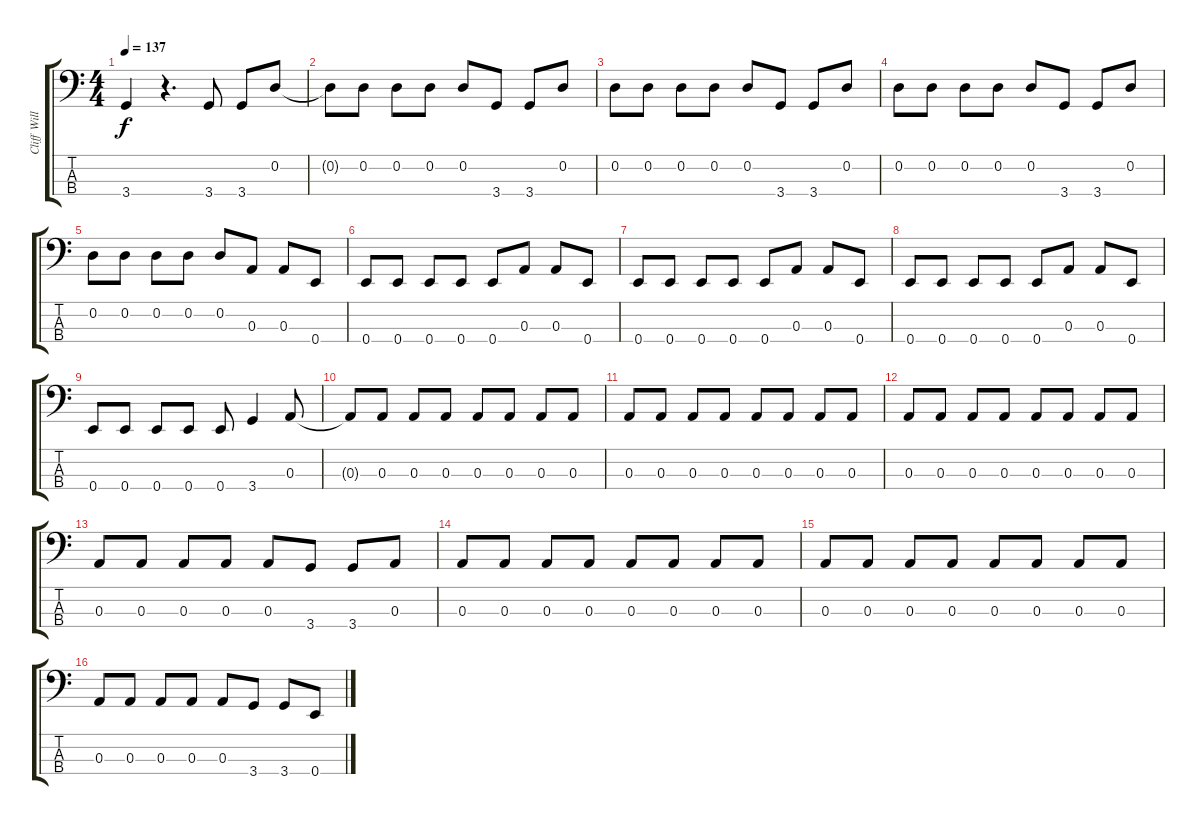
\track ("Cliff Williams / Bass" "Cliff Will") {instrument electricbassfinger}
\staff {score tabs}
\tuning (G2 D2 A1 E1) {hide}
\ts (4 4)
\tempo 137
\clef f4
\ks c
3.4{t}.4{dy f} r.4{d} 3.4.8 3.4.8 0.2.8 |
0.2{t}.8 0.2.8 0.2.8 0.2.8 0.2.8 3.4.8 3.4.8 0.2.8 |
0.2.8 0.2.8 0.2.8 0.2.8 0.2.8 3.4.8 3.4.8 0.2.8 |
0.2.8 0.2.8 0.2.8 0.2.8 0.2.8 3.4.8 3.4.8 0.2.8 |
0.2.8 0.2.8 0.2.8 0.2.8 0.2.8 0.3.8 0.3.8 0.4.8 |
0.4.8 0.4.8 0.4.8 0.4.8 0.4.8 0.3.8 0.3.8 0.4.8 |
0.4.8 0.4.8 0.4.8 0.4.8 0.4.8 0.3.8 0.3.8 0.4.8 |
0.4.8 0.4.8 0.4.8 0.4.8 0.4.8 0.3.8 0.3.8 0.4.8 |
0.4.8 0.4.8 0.4.8 0.4.8 0.4.8 3.4.4 0.3.8 |
0.3{t}.8 0.3.8 0.3.8 0.3.8 0.3.8 0.3.8 0.3.8 0.3.8 |
0.3.8 0.3.8 0.3.8 0.3.8 0.3.8 0.3.8 0.3.8 0.3.8 |
0.3.8 0.3.8 0.3.8 0.3.8 0.3.8 0.3.8 0.3.8 0.3.8 |
0.3.8 0.3.8 0.3.8 0.3.8 0.3.8 3.4.8 3.4.8 0.3.8 |
0.3.8 0.3.8 0.3.8 0.3.8 0.3.8 0.3.8 0.3.8 0.3.8 |
0.3.8 0.3.8 0.3.8 0.3.8 0.3.8 0.3.8 0.3.8 0.3.8 |
0.3.8 0.3.8 0.3.8 0.3.8 0.3.8 3.4.8 3.4.8 0.4.8
